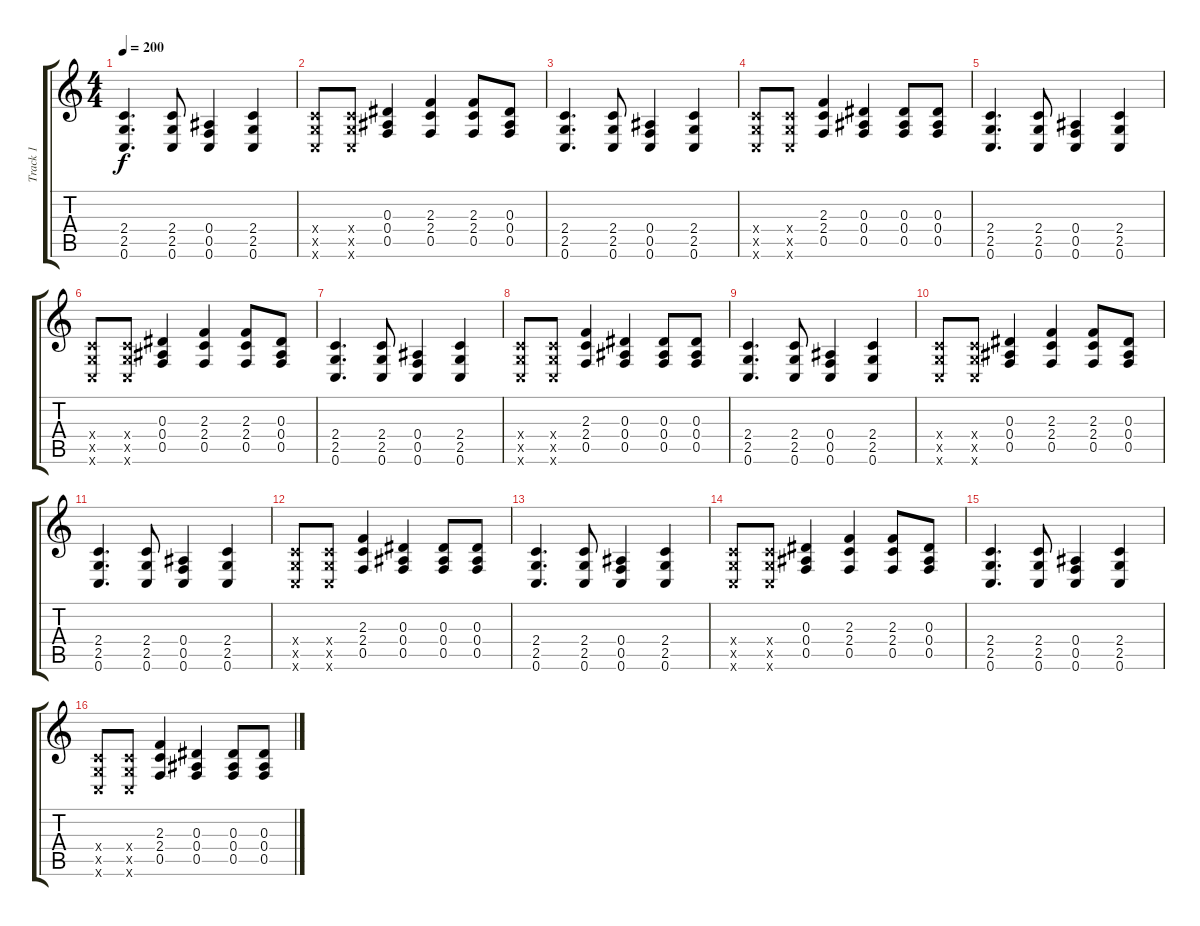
\track ("Track 1" "Track 1") {instrument acousticguitarnylon}
\staff {score tabs}
\tuning (C4 G3 Eb3 Bb2 F2 C2) {hide}
\ts (4 4)
\tempo 200
\clef g2
\ks c
(2.4 2.5 0.6).4{d dy f} (2.4 2.5 0.6).8 (0.4 0.5 0.6).4 (2.4 2.5 0.6).4 |
(2.4{x} 2.5{x} 0.6{x}).8 (2.4{x} 2.5{x} 0.6{x}).8 (0.3 0.4 0.5).4 (2.3 2.4 0.5).4 (2.3 2.4 0.5).8 (0.3 0.4 0.5).8 |
(2.4 2.5 0.6).4{d} (2.4 2.5 0.6).8 (0.4 0.5 0.6).4 (2.4 2.5 0.6).4 |
(2.4{x} 2.5{x} 0.6{x}).8 (2.4{x} 2.5{x} 0.6{x}).8 (2.3 2.4 0.5).4 (0.3 0.4 0.5).4 (0.3 0.4 0.5).8 (0.3 0.4 0.5).8 |
(2.4 2.5 0.6).4{d} (2.4 2.5 0.6).8 (0.4 0.5 0.6).4 (2.4 2.5 0.6).4 |
(2.4{x} 2.5{x} 0.6{x}).8 (2.4{x} 2.5{x} 0.6{x}).8 (0.3 0.4 0.5).4 (2.3 2.4 0.5).4 (2.3 2.4 0.5).8 (0.3 0.4 0.5).8 |
(2.4 2.5 0.6).4{d} (2.4 2.5 0.6).8 (0.4 0.5 0.6).4 (2.4 2.5 0.6).4 |
(2.4{x} 2.5{x} 0.6{x}).8 (2.4{x} 2.5{x} 0.6{x}).8 (2.3 2.4 0.5).4 (0.3 0.4 0.5).4 (0.3 0.4 0.5).8 (0.3 0.4 0.5).8 |
(2.4 2.5 0.6).4{d} (2.4 2.5 0.6).8 (0.4 0.5 0.6).4 (2.4 2.5 0.6).4 |
(2.4{x} 2.5{x} 0.6{x}).8 (2.4{x} 2.5{x} 0.6{x}).8 (0.3 0.4 0.5).4 (2.3 2.4 0.5).4 (2.3 2.4 0.5).8 (0.3 0.4 0.5).8 |
(2.4 2.5 0.6).4{d} (2.4 2.5 0.6).8 (0.4 0.5 0.6).4 (2.4 2.5 0.6).4 |
(2.4{x} 2.5{x} 0.6{x}).8 (2.4{x} 2.5{x} 0.6{x}).8 (2.3 2.4 0.5).4 (0.3 0.4 0.5).4 (0.3 0.4 0.5).8 (0.3 0.4 0.5).8 |
(2.4 2.5 0.6).4{d} (2.4 2.5 0.6).8 (0.4 0.5 0.6).4 (2.4 2.5 0.6).4 |
(2.4{x} 2.5{x} 0.6{x}).8 (2.4{x} 2.5{x} 0.6{x}).8 (0.3 0.4 0.5).4 (2.3 2.4 0.5).4 (2.3 2.4 0.5).8 (0.3 0.4 0.5).8 |
(2.4 2.5 0.6).4{d} (2.4 2.5 0.6).8 (0.4 0.5 0.6).4 (2.4 2.5 0.6).4 |
(2.4{x} 2.5{x} 0.6{x}).8 (2.4{x} 2.5{x} 0.6{x}).8 (2.3 2.4 0.5).4 (0.3 0.4 0.5).4 (0.3 0.4 0.5).8 (0.3 0.4 0.5).8
